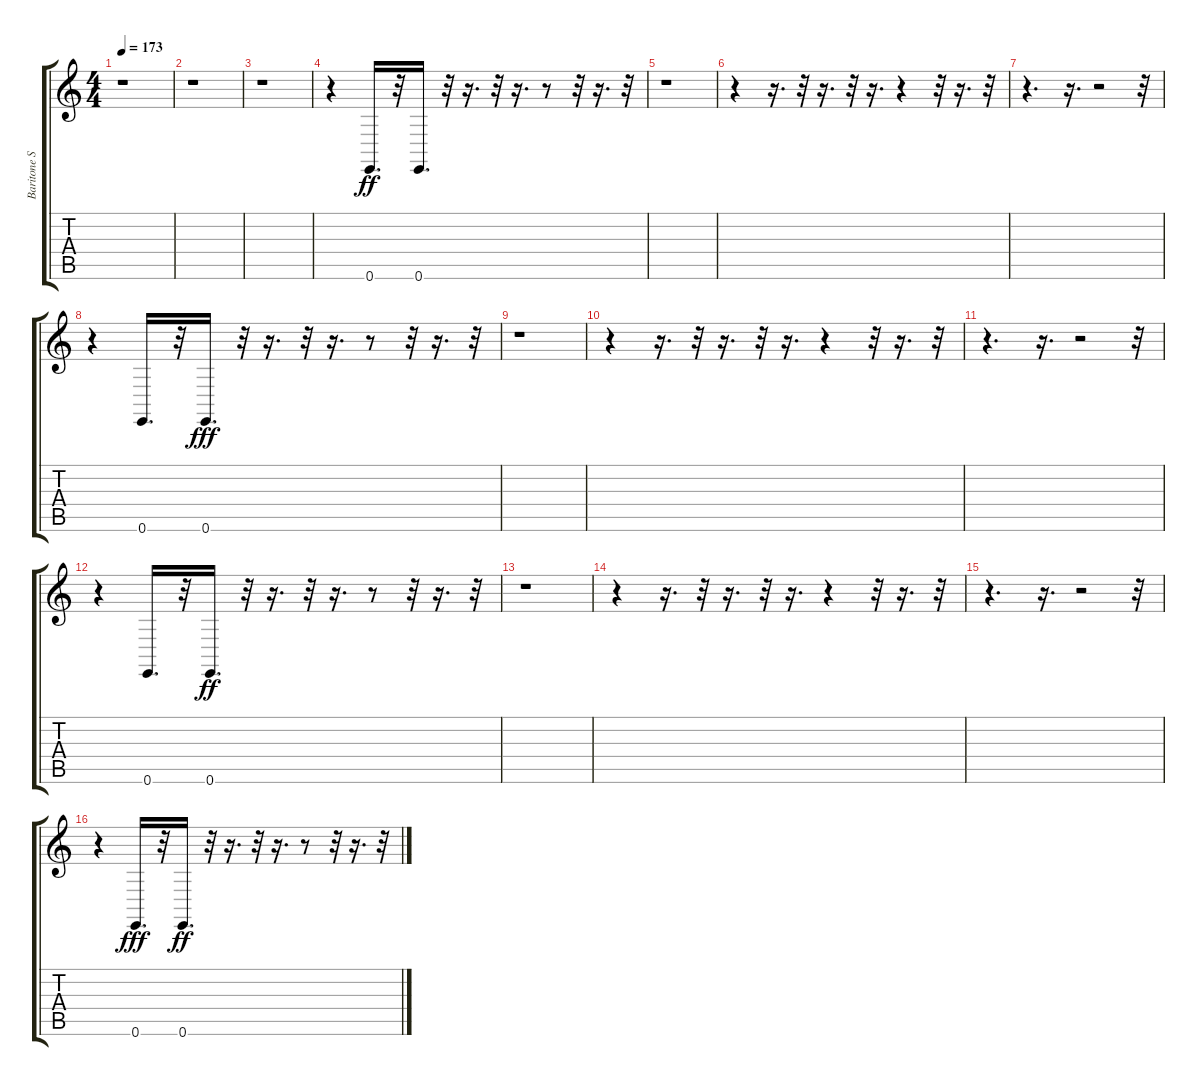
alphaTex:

\track ("Baritone Sax" "Baritone S") {instrument baritonesax}
\staff {score tabs}
\tuning (E4 B3 G3 D3 A2 E2) {hide}
\ts (4 4)
\tempo 173
\clef g2
\ks c
r.1{dy fff} |
r.1 |
r.1 |
r.4 0.6.16{d dy ff} r.32 0.6.16{d} r.32 r.16{d} r.32 r.16{d} r.8 r.32 r.16{d} r.32 |
r.1 |
r.4 r.16{d} r.32 r.16{d} r.32 r.16{d} r.4 r.32 r.16{d} r.32 |
r.4{d} r.16{d} r.2 r.32 |
r.4 0.6.16{d} r.32 0.6.16{d dy fff} r.32 r.16{d} r.32 r.16{d} r.8 r.32 r.16{d} r.32 |
r.1 |
r.4 r.16{d} r.32 r.16{d} r.32 r.16{d} r.4 r.32 r.16{d} r.32 |
r.4{d} r.16{d} r.2 r.32 |
r.4 0.6.16{d} r.32 0.6.16{d dy ff} r.32 r.16{d} r.32 r.16{d} r.8 r.32 r.16{d} r.32 |
r.1 |
r.4 r.16{d} r.32 r.16{d} r.32 r.16{d} r.4 r.32 r.16{d} r.32 |
r.4{d} r.16{d} r.2 r.32 |
r.4 0.6.16{d dy fff} r.32 0.6.16{d dy ff} r.32 r.16{d} r.32 r.16{d} r.8 r.32 r.16{d} r.32
